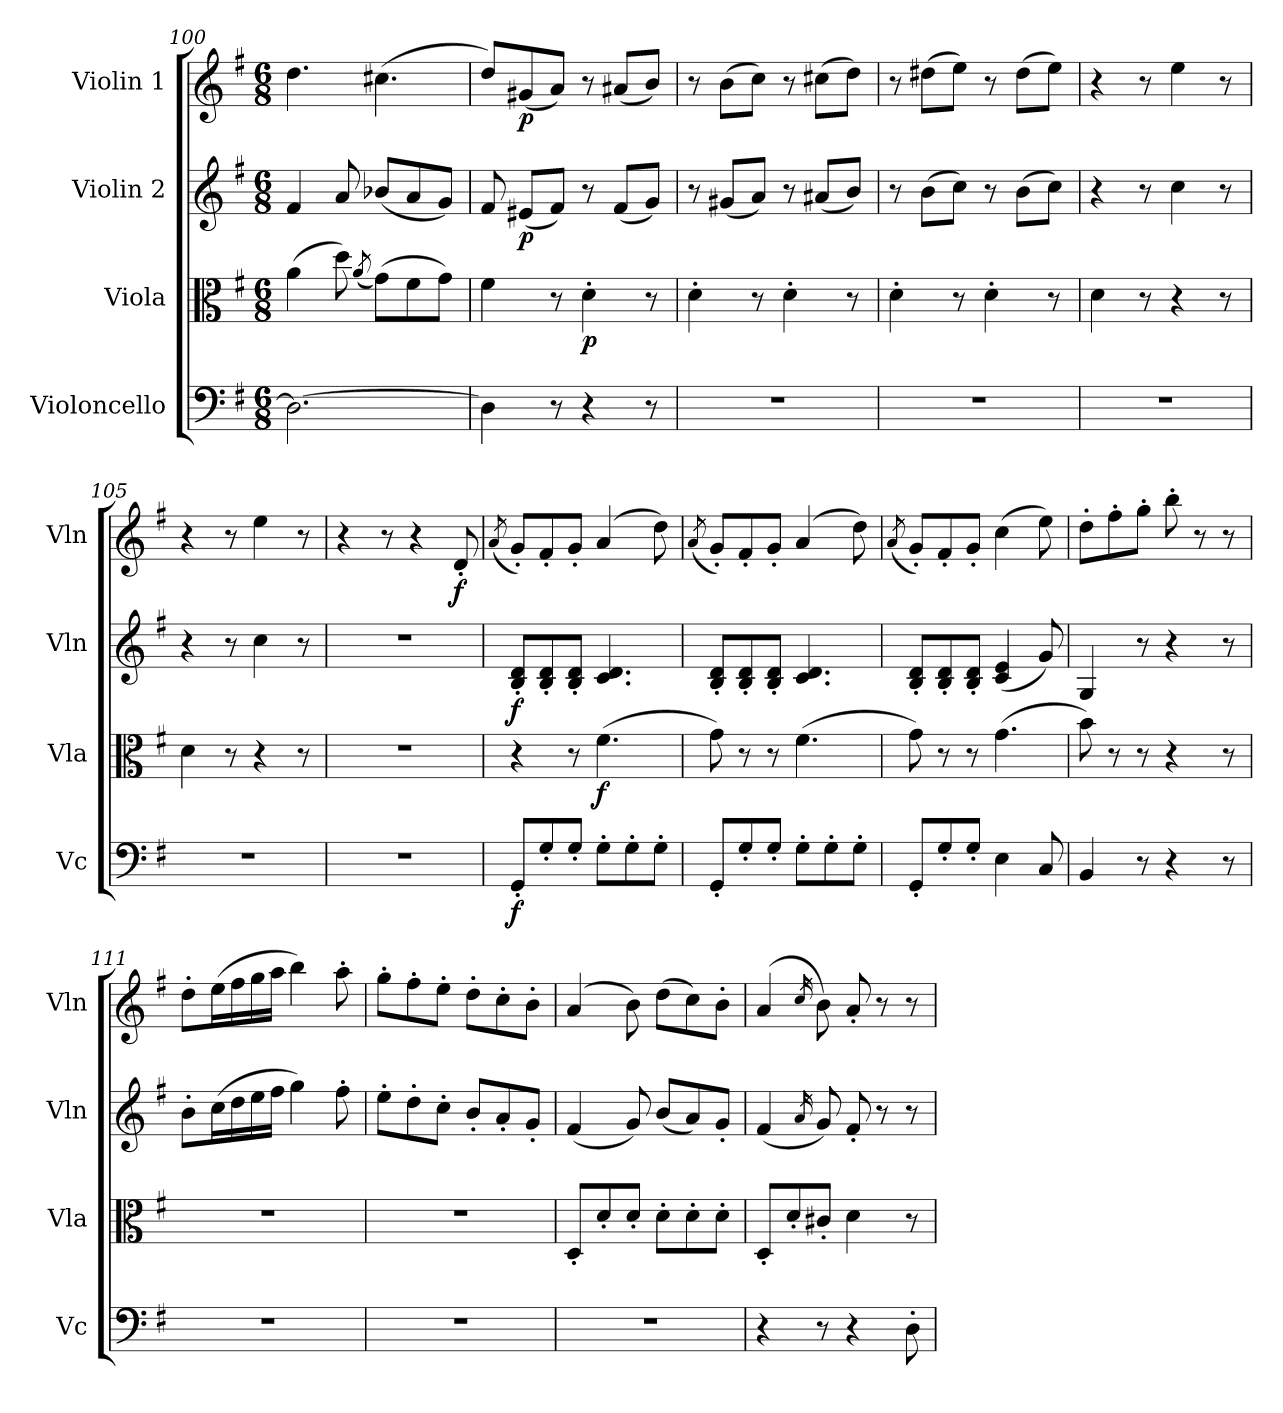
**kern	**dynam	**kern	**dynam	**kern	**dynam	**kern	**dynam
*part4	*part4	*part3	*part3	*part2	*part2	*part1	*part1
*staff4	*staff4	*staff3	*staff3	*staff2	*staff2	*staff1	*staff1
*I"Violoncello	*	*I"Viola	*	*I"Violin 2	*	*I"Violin 1	*
*I'Vc	*	*I'Vla	*	*I'Vln	*	*I'Vln	*
!!LO:LB:g=z
*clefF4	*	*clefC3	*	*clefG2	*	*clefG2	*
*k[f#]	*	*k[f#]	*	*k[f#]	*	*k[f#]	*
*M6/8	*	*M6/8	*	*M6/8	*	*M6/8	*
=100	=100	=100	=100	=100	=100	=100	=100
2.D\_	.	(4a\	.	4f#/	.	4.dd\	.
.	.	8dd\)	.	8a/	.	.	.
.	.	(8qa/	.	.	.	.	.
.	.	(8g\L)	.	(8b-X/L	.	(4.cc#X\	.
.	.	8f#\	.	8a/	.	.	.
.	.	8g\J)	.	8g/J)	.	.	.
!!LO:PB:g=z
=101	=101	=101	=101	=101	=101	=101	=101
4D\]	.	4f#\	.	8f#/	.	8dd/L)	.
!	!	!	!	!	!LO:DY:b	!	!LO:DY:b
.	.	.	.	(8e#X/L	p	(8g#X/	p
8r	.	8r	.	8f#/J)	.	8a/J)	.
!	!	!	!LO:DY:b	!	!	!	!
4r	.	4d'\	p	8r	.	8r	.
.	.	.	.	(8f#/L	.	(8a#X/L	.
8r	.	8r	.	8g/J)	.	8b/J)	.
=102	=102	=102	=102	=102	=102	=102	=102
2.r	.	4d'\	.	8r	.	8r	.
.	.	.	.	(8g#X/L	.	(8b\L	.
.	.	8r	.	8a/J)	.	8cc\J)	.
.	.	4d'\	.	8r	.	8r	.
.	.	.	.	(8a#X/L	.	(8cc#X\L	.
.	.	8r	.	8b/J)	.	8dd\J)	.
=103	=103	=103	=103	=103	=103	=103	=103
2.r	.	4d'\	.	8r	.	8r	.
.	.	.	.	(8b\L	.	(8dd#X\L	.
.	.	8r	.	8cc\J)	.	8ee\J)	.
.	.	4d'\	.	8r	.	8r	.
.	.	.	.	(8b\L	.	(8dd#\L	.
.	.	8r	.	8cc\J)	.	8ee\J)	.
=104	=104	=104	=104	=104	=104	=104	=104
2.r	.	4d\	.	4r	.	4r	.
.	.	8r	.	8r	.	8r	.
.	.	4r	.	4cc\	.	4ee\	.
.	.	8r	.	8r	.	8r	.
=105	=105	=105	=105	=105	=105	=105	=105
2.r	.	4d\	.	4r	.	4r	.
.	.	8r	.	8r	.	8r	.
.	.	4r	.	4cc\	.	4ee\	.
.	.	8r	.	8r	.	8r	.
!!LO:LB:g=z
=106	=106	=106	=106	=106	=106	=106	=106
2.r	.	2.r	.	2.r	.	4r	.
.	.	.	.	.	.	8r	.
.	.	.	.	.	.	4r	.
!	!	!	!	!	!	!	!LO:DY:b
.	.	.	.	.	.	8d'/	f
!!LO:LB:g=z
=107	=107	=107	=107	=107	=107	=107	=107
.	.	.	.	.	.	(8qa/	.
!	!LO:DY:b	!	!	!	!LO:DY:b	!	!
8GG'/L	f	4r	.	8B/' 8d/'L	f	8g'/L)	.
8G'/	.	.	.	8B/' 8d/'	.	8f#'/	.
8G'/J	.	8r	.	8B/' 8d/'J	.	8g'/J	.
!	!	!	!LO:DY:b	!	!	!	!
8G'\L	.	(4.f#\	f	4.c/ 4.d/	.	(4a/	.
8G'\	.	.	.	.	.	.	.
8G'\J	.	.	.	.	.	8dd\)	.
=108	=108	=108	=108	=108	=108	=108	=108
.	.	.	.	.	.	(8qa/	.
8GG'/L	.	8g\)	.	8B/' 8d/'L	.	8g'/L)	.
8G'/	.	8r	.	8B/' 8d/'	.	8f#'/	.
8G'/J	.	8r	.	8B/' 8d/'J	.	8g'/J	.
8G'\L	.	(4.f#\	.	4.c/ 4.d/	.	(4a/	.
8G'\	.	.	.	.	.	.	.
8G'\J	.	.	.	.	.	8dd\)	.
=109	=109	=109	=109	=109	=109	=109	=109
.	.	.	.	.	.	(8qa/	.
8GG'/L	.	8g\)	.	8B/' 8d/'L	.	8g'/L)	.
8G'/	.	8r	.	8B/' 8d/'	.	8f#'/	.
8G'/J	.	8r	.	8B/' 8d/'J	.	8g'/J	.
4E\	.	(4.g\	.	(4c/ 4e/	.	(4cc\	.
8C/	.	.	.	8g/)	.	8ee\)	.
=110	=110	=110	=110	=110	=110	=110	=110
4BB/	.	8b\)	.	4G/	.	8dd'\L	.
.	.	8r	.	.	.	8ff#'\	.
8r	.	8r	.	8r	.	8gg'\J	.
4r	.	4r	.	4r	.	8bb'\	.
.	.	.	.	.	.	8r	.
8r	.	8r	.	8r	.	8r	.
!!LO:LB:g=z
=111	=111	=111	=111	=111	=111	=111	=111
2.r	.	2.r	.	8b'\L	.	8dd'\L	.
.	.	.	.	(16cc\L	.	(16ee\L	.
.	.	.	.	16dd\	.	16ff#\	.
.	.	.	.	16ee\	.	16gg\	.
.	.	.	.	16ff#\JJ	.	16aa\JJ	.
.	.	.	.	4gg\)	.	4bb\)	.
.	.	.	.	8ff#'\	.	8aa'\	.
=112	=112	=112	=112	=112	=112	=112	=112
2.r	.	2.r	.	8ee'\L	.	8gg'\L	.
.	.	.	.	8dd'\	.	8ff#'\	.
.	.	.	.	8cc'\J	.	8ee'\J	.
.	.	.	.	8b'/L	.	8dd'\L	.
.	.	.	.	8a'/	.	8cc'\	.
.	.	.	.	8g'/J	.	8b'\J	.
!!LO:PB:g=z
=113	=113	=113	=113	=113	=113	=113	=113
2.r	.	8D'/L	.	(4f#/	.	(4a/	.
.	.	8d'/	.	.	.	.	.
.	.	8d'/J	.	8g/)	.	8b\)	.
.	.	8d'\L	.	(8b/L	.	(8dd\L	.
.	.	8d'\	.	8a/)	.	8cc\)	.
.	.	8d'\J	.	8g'/J	.	8b'\J	.
=114	=114	=114	=114	=114	=114	=114	=114
4r	.	8D'/L	.	(4f#/	.	(>4a/	.
.	.	8d'/	.	.	.	.	.
.	.	.	.	16qa/	.	16qcc/	.
8r	.	8c#X'/J	.	8g/)	.	8b\)	.
4r	.	4d\	.	8f#'/	.	8a'/	.
.	.	.	.	8r	.	8r	.
8D'\	.	8r	.	8r	.	8r	.
=	=	=	=	=	=	=	=
*-	*-	*-	*-	*-	*-	*-	*-
